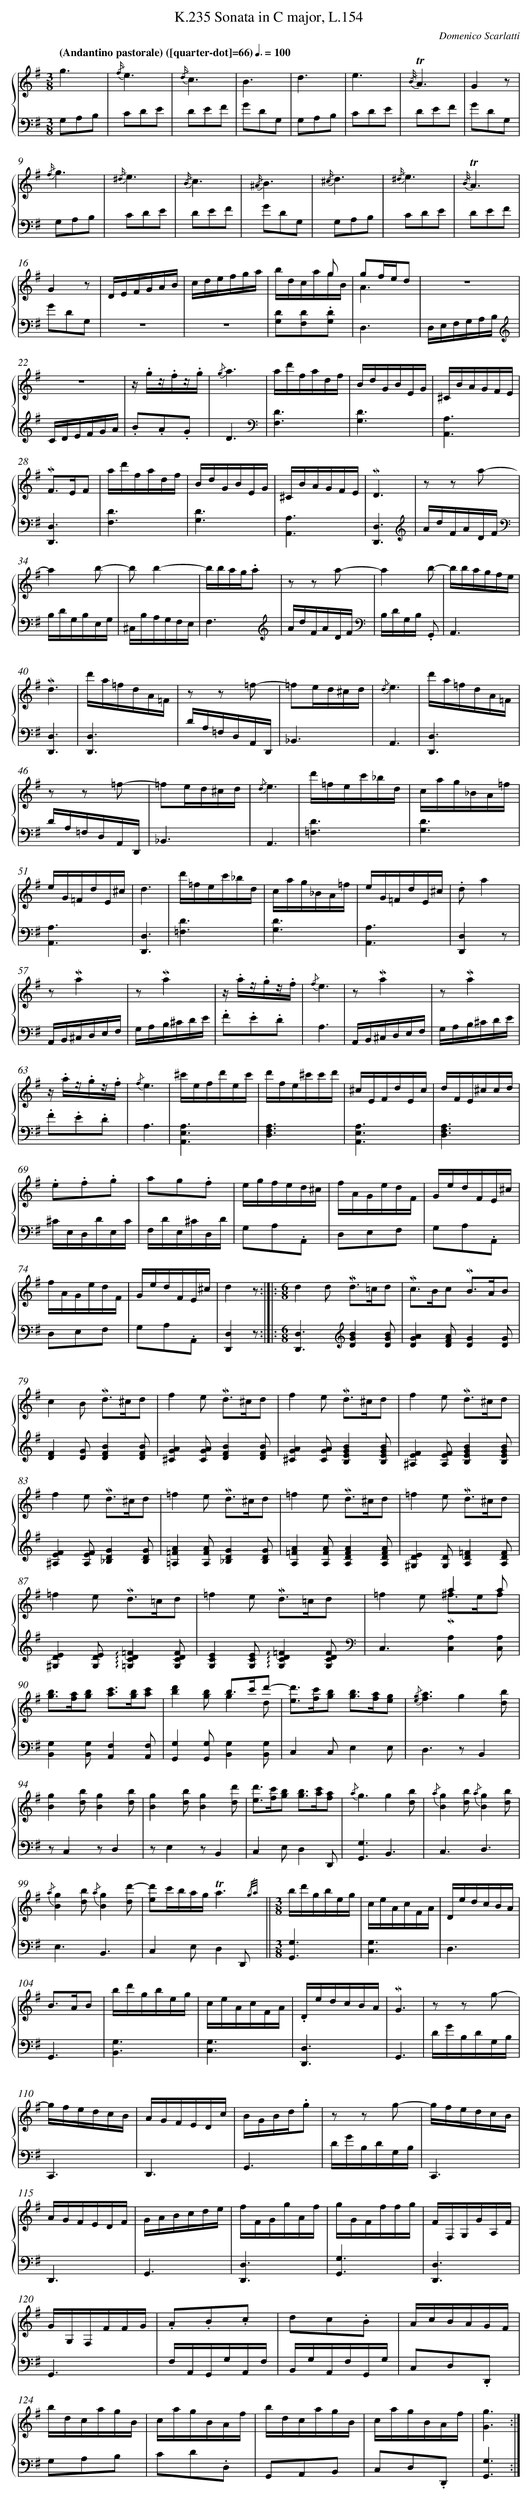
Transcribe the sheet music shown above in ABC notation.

X:1
T: Sonata in C major, L.154, K.235
C: Domenico Scarlatti
L: 1/16
M: 3/8
Q: "(Andantino pastorale) ([quarter-dot]=66)" 3/8=100
%%staves {1 2}
V: 1 clef=treble
V: 2 clef=bass
K: G
[V:1] g6 |
[V:2] G,2A,2B,2 |
[V:1] {/f/}e6 |
[V:2] C2D2E2 |
[V:1] {/d/}c6 |
[V:2] D2E2F2 |
[V:1] B6 |
[V:2] G2D2G,2 |
[V:1] d6 |
[V:2] G,2A,2B,2 |
[V:1] e6 |
[V:2] C2D2E2 |
[V:1] {/B//}!trill!A6 |
[V:2] D2E2F2 |
[V:1] G4z2 |
[V:2] G2D2G,2 |
[V:1] {/f/}g6 |
[V:2] G,2A,2B,2 |
[V:1] {/^d/}e6 |
[V:2] C2D2E2 |
[V:1] {/B/}c6 |
[V:2] D2E2F2 |
[V:1] {/^A/}B6 |
[V:2] G2D2G,2 |
[V:1] {/^c/}d6 |
[V:2] G,2A,2B,2 |
[V:1] {/^d/}e6 |
[V:2] C2D2E2 |
[V:1] {/B//}!trill!A6 |
[V:2] D2E2F2 |
[V:1] G4z2 |
[V:2] G2D2G,2 |
[V:1] DEFGAB |
[V:2] z6 |
[V:1] cdefga |
[V:2] z6 |
[V:1] x4g2 & bdcagB |
[V:2] [G,2D2][F,2D2].[G,2D2] |
[V:1] g2fed2 & A6 |
[V:2] D,6 |
[V:1] z6 |
[V:2] D,E,F,G,A,B,[K:clef=treble] |
[V:1] z6 |
[V:2] CDEFGA |
[V:1] z .gz.fz.g |
[V:2] .B2.A2.G2 |
[V:1] {/g}a6 |
[V:2] D6[K:clef=bass] |
[V:1] ad'fadf |
[V:2] [F,6D6] |
[V:1] BdGBEG |
[V:2] [G,6D6] |
[V:1] ^CBAGFE |
[V:2] [A,,6A,6] |
[V:1] !mordent!F2>E2F2 |
[V:2] [D,,6D,6] |
[V:1] ad'fadf |
[V:2] [F,6D6] |
[V:1] BdGBEG |
[V:2] [G,6D6] |
[V:1] ^CBAGFE |
[V:2] [A,,6A,6] |
[V:1] !mordent!D6 |
[V:2] [D,,6D,6][K:clef=treble] |
[V:1] z2 z2 a2- |
[V:2] AdFADF[K:clef=bass] |
[V:1] a4b2- |
[V:2] B,DG,B,E,G, |
[V:1] b2b4- |
[V:2] ^C,B,A,G,F,E, |
[V:1] bbag.a2 |
[V:2] F,6[K:clef=treble] |
[V:1] z2 z2 a2- |
[V:2] AdFADF[K:clef=bass] |
[V:1] a4b2- |
[V:2] B,DG,B, .G,,2 |
[V:1] bbagfe |
[V:2] A,,6 |
[V:1] !mordent!d6 |
[V:2] [D,,6D,6] |
[V:1] d'a=fdA=F |
[V:2] [D,,6D,6] |
[V:1] z2 z2 =f2- |
[V:2] DA,=F,D,A,,D,, |
[V:1] =f2ed^cd |
[V:2] _B,,6 |
[V:1] {/d}e6 |
[V:2] A,,6 |
[V:1] d'a=fdA=F |
[V:2] [D,,6D,6] |
[V:1] z2 z2 =f2- |
[V:2] DA,=F,D,A,,D,, |
[V:1] =f2ed^cd |
[V:2] _B,,6 |
[V:1] {/d}e6 |
[V:2] A,,6 |
[V:1] d'=fec'_bd |
[V:2] [=F,6D6] |
[V:1] cag_BA=f |
[V:2] [G,6D6] |
[V:1] eG=FdE^c |
[V:2] [A,,6A,6] |
[V:1] d6 |
[V:2] [D,,6D,6] |
[V:1] d'=fec'_bd |
[V:2] [=F,6D6] |
[V:1] cag_BA=f |
[V:2] [G,6D6] |
[V:1] eG=FdE^c |
[V:2] [A,,6A,6] |
[V:1] .d2a4 |
[V:2] [D,,4D,4]z2 |
[V:1] z2!mordent!a4 |
[V:2] A,,B,,^C,D,E,F, |
[V:1] z2!mordent!a4 |
[V:2] G,A,B,^CDE |
[V:1] z .az.gz.f |
[V:2] .F2.E2.D2 |
[V:1] {/f}e6 |
[V:2] A,6 |
[V:1] z2!mordent!a4 |
[V:2] A,,B,,^C,D,E,F, |
[V:1] z2!mordent!a4 |
[V:2] G,A,B,^CDE |
[V:1] z .az.gz.f |
[V:2] .F2.E2.D2 |
[V:1] {/f}e6 |
[V:2] A,6 |
[V:1] ^c'efd'ec' |
[V:2] [A,,6E,6A,6] |
[V:1] d'fe^c'c'd' |
[V:2] [D,6F,6A,6] |
[V:1] ^cEFdEc |
[V:2] [A,,6E,6A,6] |
[V:1] dFE^ccd |
[V:2] [D,6F,6A,6] |
[V:1] .e2.f2.g2 |
[V:2] ^CE,D,DE,C |
[V:1] a2g2.f2 |
[V:2] F,DE,^CD,D |
[V:1] egfed^c |
[V:2] G,2A,2.A,,2 |
[V:1] fAGedF |
[V:2] D,2E,2F,2 |
[V:1] GedFE^c |
[V:2] G,2A,2.A,,2 |
[V:1] fAGedF |
[V:2] D,2E,2F,2 |
[V:1] GedFE^c |
[V:2] G,2A,2.A,,2 |
[V:1] d4z2 :|]|:
[V:2] [D,,4D,4]z2 :|]|:
[V:1] [M:6/8]d4d2 !mordent!d2>=c2d2 |
[V:2] [M:6/8][D,,6D,6][K:clef=treble][D4G4B4][D2G2B2] |
[V:1] !mordent!c2>B2c2 !mordent!B2>A2B2 |
[V:2] [D4G4A4][D2F2A2][D4G4][D2G2] |
[V:1] c4B2 !mordent!d2>^c2d2 |
[V:2] [D4F4][D2G2][D4F4B4][D2F2B2] |
[V:1] f4e2 !mordent!d2>^c2d2 |
[V:2] [^C4G4A4][C2G2A2][D4F4B4][D2F2B2] |
[V:1] f4e2 !mordent!d2>^c2d2 |
[V:2] [^C4G4A4][C2G2A2][B,4E4G4B4][B,2E2G2B2] |
[V:1] f4e2 !mordent!d2>^c2d2 |
[V:2] [^A,4E4F4][A,2E2F2][B,4E4G4B4][B,2E2G2B2] |
[V:1] f4e2 !mordent!d2>^c2d2 |
[V:2] [^A,4E4F4][A,2E2F2][_B,4D4G4][B,2D2G2] |
[V:1] =f4e2 !mordent!d2>^c2d2 |
[V:2] [=A,4=F4A4][A,2F2A2][_B,4D4G4][B,2D2G2] |
[V:1] =f4e2 !mordent!d2>^c2d2 |
[V:2] [A,4=F4A4][A,2F2A2][A,4D4F4A4][A,2D2F2A2] |
[V:1] =f4e2 !mordent!d2>^c2d2 |
[V:2] [^G,4D4E4][G,2D2][A,4D4=F4][A,2D2F2] |
[V:1] =f4e2 !mordent!d2>=c2d2 |
[V:2] [^G,4D4E4][G,2D2E2]!arpeggio![=G,4C4D4=F4][G,2C2D2F2] |
[V:1] =f4e2 !mordent!d2>=c2d2 |
[V:2] [G,4C4E4][G,2C2E2]!arpeggio![G,4C4D4=F4][G,2C2D2F2][K:clef=bass] |
[V:1] x6a4a2 & =f4e2 !mordent!^f2>e2f2 |
[V:2] C,6[C,4A,4][C,2A,2] |
[V:1] [g2b2]>[f2a2][g2b2] [a2c'2]>[g2b2][a2c'2] |
[V:2] [B,,4G,4][B,,2G,2][A,,4F,4][A,,2F,2] |
[V:1] x6b2>c'2d'2- & [b4d'4][g2b2]g4d2 |
[V:2] [G,,4G,4][G,,2G,2][B,,4G,4][B,,2G,2] |
[V:1] [e2d'2]>[f2c'2][g2b2] [g2b2]>[f2a2][e2g2] |
[V:2] C,4C,2E,4E,2 |
[V:1] {/[eg]}[f6a6]g4[d2b2] |
[V:2] D,4>z4B,,4 |
[V:1] [B4g4][d2b2][B4g4][d2b2] |
[V:2] z2C,4z2D,4 |
[V:1] [B4g4][d2b2][B4g4][d2d'2] |
[V:2] z2E,4z2B,,4 |
[V:1] [e2d'2]>[f2c'2][g2b2] [g2b2]>[a2c'2][f2a2] |
[V:2] C,4E,2D,4D,,2 |
[V:1] {/a}g6g4[d2b2] |
[V:2] [G,,6G,6]B,,6 |
[V:1] {/a}[B4g4][d2b2] {/a}[B4g4][d2b2] |
[V:2] C,6D,6 |
[V:1] {/a}[B4g4][d2b2] {/a}[B4g4][d2d'2-] |
[V:2] E,6B,,6 |
[V:1] [e2d'2]c'bag!trill!a6{/g/a/} ||
[V:2] C,4E,2D,4D,,2 ||
[V:1] [M:3/8]bd'gbeg |
[V:2] [M:3/8][G,,6G,6] |
[V:1] ceAcFA |
[V:2] [C,6G,6] |
[V:1] DedcBA |
[V:2] D,6 |
[V:1] B2>A2B2 |
[V:2] G,,6 |
[V:1] bd'gbeg |
[V:2] [B,,6G,6] |
[V:1] ceAcFA |
[V:2] [C,6G,6] |
[V:1] .DedcBA |
[V:2] [D,,6D,6] |
[V:1] !mordent!G6 |
[V:2] G,,6 |
[V:1] z2 z2 g2- |
[V:2] DGB,DG,B, |
[V:1] gfedcB |
[V:2] C,,6 |
[V:1] AGFEDc |
[V:2] D,,6 |
[V:1] BGBd.g2 |
[V:2] G,,6 |
[V:1] z2 z2 g2- |
[V:2] DGB,DG,B, |
[V:1] gfedcB |
[V:2] C,,6 |
[V:1] AGFEDF |
[V:2] D,,6 |
[V:1] GABcde |
[V:2] G,,6 |
[V:1] fFGgAf |
[V:2] [D,,6D,6] |
[V:1] gGFffg |
[V:2] [G,,6G,6] |
[V:1] FF,G,GA,F |
[V:2] [D,,6D,6] |
[V:1] GG,F,FFG |
[V:2] G,,6 |
[V:1] .A2.B2.c2 |
[V:2] F,A,,G,,G,A,,F, |
[V:1] d2c2.B2 |
[V:2] B,,G,A,,F,G,,G, |
[V:1] AcBAGF |
[V:2] C,2D,2.D,,2 |
[V:1] bdcagB |
[V:2] G,2A,2B,2 |
[V:1] cagBAf |
[V:2] C2D2.D,2 |
[V:1] bdcagB |
[V:2] G,,2A,,2B,,2 |
[V:1] cagBAf |
[V:2] C,2D,2.D,,2 |
[V:1] [G6g6] :|]
[V:2] [G,,6G,6] :|]
